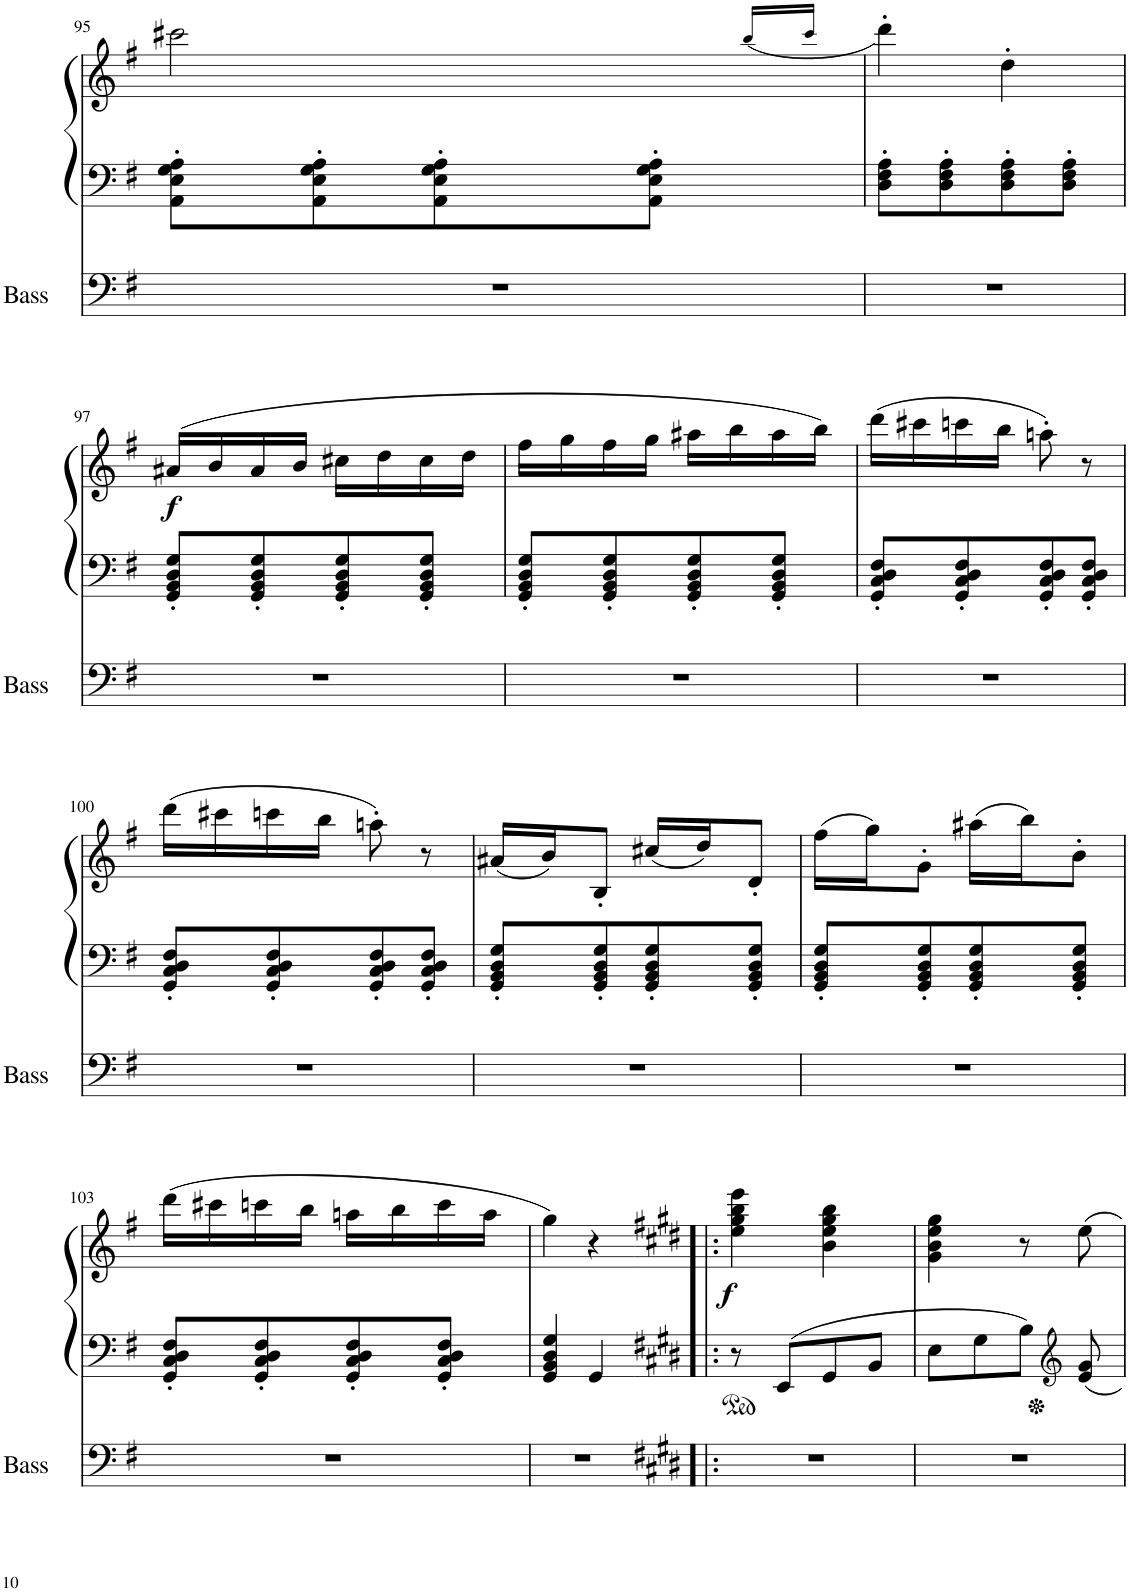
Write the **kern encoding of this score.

**kern	**kern	**kern	**dynam
*part2	*part1	*part1	*part1
*staff3	*staff2	*staff1	*staff1/2
*I"Acoustic Bass	*I"Piano	*	*
*I'Bass	*I'Pno	*	*
!!LO:PB:g=z
*clefF4	*clefF4	*clefG2	*
*Trd7c12	*	*	*
*k[f#]	*k[f#]	*k[f#]	*
*M2/4	*M2/4	*M2/4	*
=95	=95	=95	=95
*	*	*^	*
2r	8AA\' 8E\' 8G\' 8A\'L	2ccc#X\	24ryy	.
*	*	*	*Xtuplet	*
.	.	.	24ddd!	.
.	.	.	24ccc#!	.
.	8AA\' 8E\' 8G\' 8A\'	.	24ddd!	.
.	.	.	24ryy	.
.	.	.	24ddd!	.
.	8AA\' 8E\' 8G\' 8A\'	.	28ccc#!	.
.	.	.	28ddd!	.
.	.	.	28ccc#!	.
.	.	.	28ddd!	.
.	8AA\' 8E\' 8G\' 8A\'J	.	.	.
.	.	.	28ccc#!	.
.	.	.	(28bb!/LL	.
.	.	.	28ccc#!/JJ	.
*	*	*v	*v	*
=96	=96	=96	=96
2r	8D\' 8F#\' 8A\'L	4ddd'\)	.
.	8D\' 8F#\' 8A\'	.	.
.	8D\' 8F#\' 8A\'	4dd'\	.
.	8D\' 8F#\' 8A\'J	.	.
!!LO:LB:g=z
=97	=97	=97	=97
!	!	!	!LO:DY:b
2r	8GG/' 8BB/' 8D/' 8G/'L	(16a#X/LL	f
.	.	16b/	.
.	8GG/' 8BB/' 8D/' 8G/'	16a#/	.
.	.	16b/JJ	.
.	8GG/' 8BB/' 8D/' 8G/'	16cc#X\LL	.
.	.	16dd\	.
.	8GG/' 8BB/' 8D/' 8G/'J	16cc#\	.
.	.	16dd\JJ	.
=98	=98	=98	=98
2r	8GG/' 8BB/' 8D/' 8G/'L	16ff#\LL	.
.	.	16gg\	.
.	8GG/' 8BB/' 8D/' 8G/'	16ff#\	.
.	.	16gg\JJ	.
.	8GG/' 8BB/' 8D/' 8G/'	16aa#X\LL	.
.	.	16bb\	.
.	8GG/' 8BB/' 8D/' 8G/'J	16aa#\	.
.	.	16bb\JJ)	.
=99	=99	=99	=99
2r	8GG/' 8C/' 8D/' 8F#/'L	(16ddd\LL	.
.	.	16ccc#X\	.
.	8GG/' 8C/' 8D/' 8F#/'	16cccn\	.
.	.	16bb\JJ	.
.	8GG/' 8C/' 8D/' 8F#/'	8aan'\)	.
.	8GG/' 8C/' 8D/' 8F#/'J	8r	.
!!LO:LB:g=z
=100	=100	=100	=100
2r	8GG/' 8C/' 8D/' 8F#/'L	(16ddd\LL	.
.	.	16ccc#X\	.
.	8GG/' 8C/' 8D/' 8F#/'	16cccn\	.
.	.	16bb\JJ	.
.	8GG/' 8C/' 8D/' 8F#/'	8aan'\)	.
.	8GG/' 8C/' 8D/' 8F#/'J	8r	.
=101	=101	=101	=101
2r	8GG/' 8BB/' 8D/' 8G/'L	(16a#X/LL	.
.	.	16b/J)	.
.	8GG/' 8BB/' 8D/' 8G/'	8B'/J	.
.	8GG/' 8BB/' 8D/' 8G/'	(16cc#X/LL	.
.	.	16dd/J)	.
.	8GG/' 8BB/' 8D/' 8G/'J	8d'/J	.
=102	=102	=102	=102
2r	8GG/' 8BB/' 8D/' 8G/'L	(16ff#\LL	.
.	.	16gg\J)	.
.	8GG/' 8BB/' 8D/' 8G/'	8g'\J	.
.	8GG/' 8BB/' 8D/' 8G/'	(16aa#X\LL	.
.	.	16bb\J)	.
.	8GG/' 8BB/' 8D/' 8G/'J	8b'\J	.
!!LO:LB:g=z
=103	=103	=103	=103
2r	8GG/' 8C/' 8D/' 8F#/'L	(16ddd\LL	.
.	.	16ccc#X\	.
.	8GG/' 8C/' 8D/' 8F#/'	16cccn\	.
.	.	16bb\JJ	.
.	8GG/' 8C/' 8D/' 8F#/'	16aan\LL	.
.	.	16bb\	.
.	8GG/' 8C/' 8D/' 8F#/'J	16ccc\	.
.	.	16aa\JJ	.
=104	=104	=104	=104
2r	4GG/ 4BB/ 4D/ 4G/	4gg\)	.
.	4GG/	4r	.
=105!|:	=105!|:	=105!|:	=105!|:
*k[f#c#g#d#]	*k[f#c#g#d#]	*k[f#c#g#d#]	*
!	!	!	!LO:DY:b
2r	8r	4ee\ 4gg#\ 4bb\ 4eee\	f
.	8EE/L	.	.
.	8GG#/	4b\ 4ee\ 4gg#\ 4bb\	.
.	8BB/J	.	.
=106	=106	=106	=106
2r	8E\L	4g#\ 4b\ 4ee\ 4gg#\	.
.	8G#\	.	.
.	8B\J	8r	.
*	*clefG2	*	*
.	8e/ 8g#/	8ee\	.
=	=	=	=
*-	*-	*-	*-
